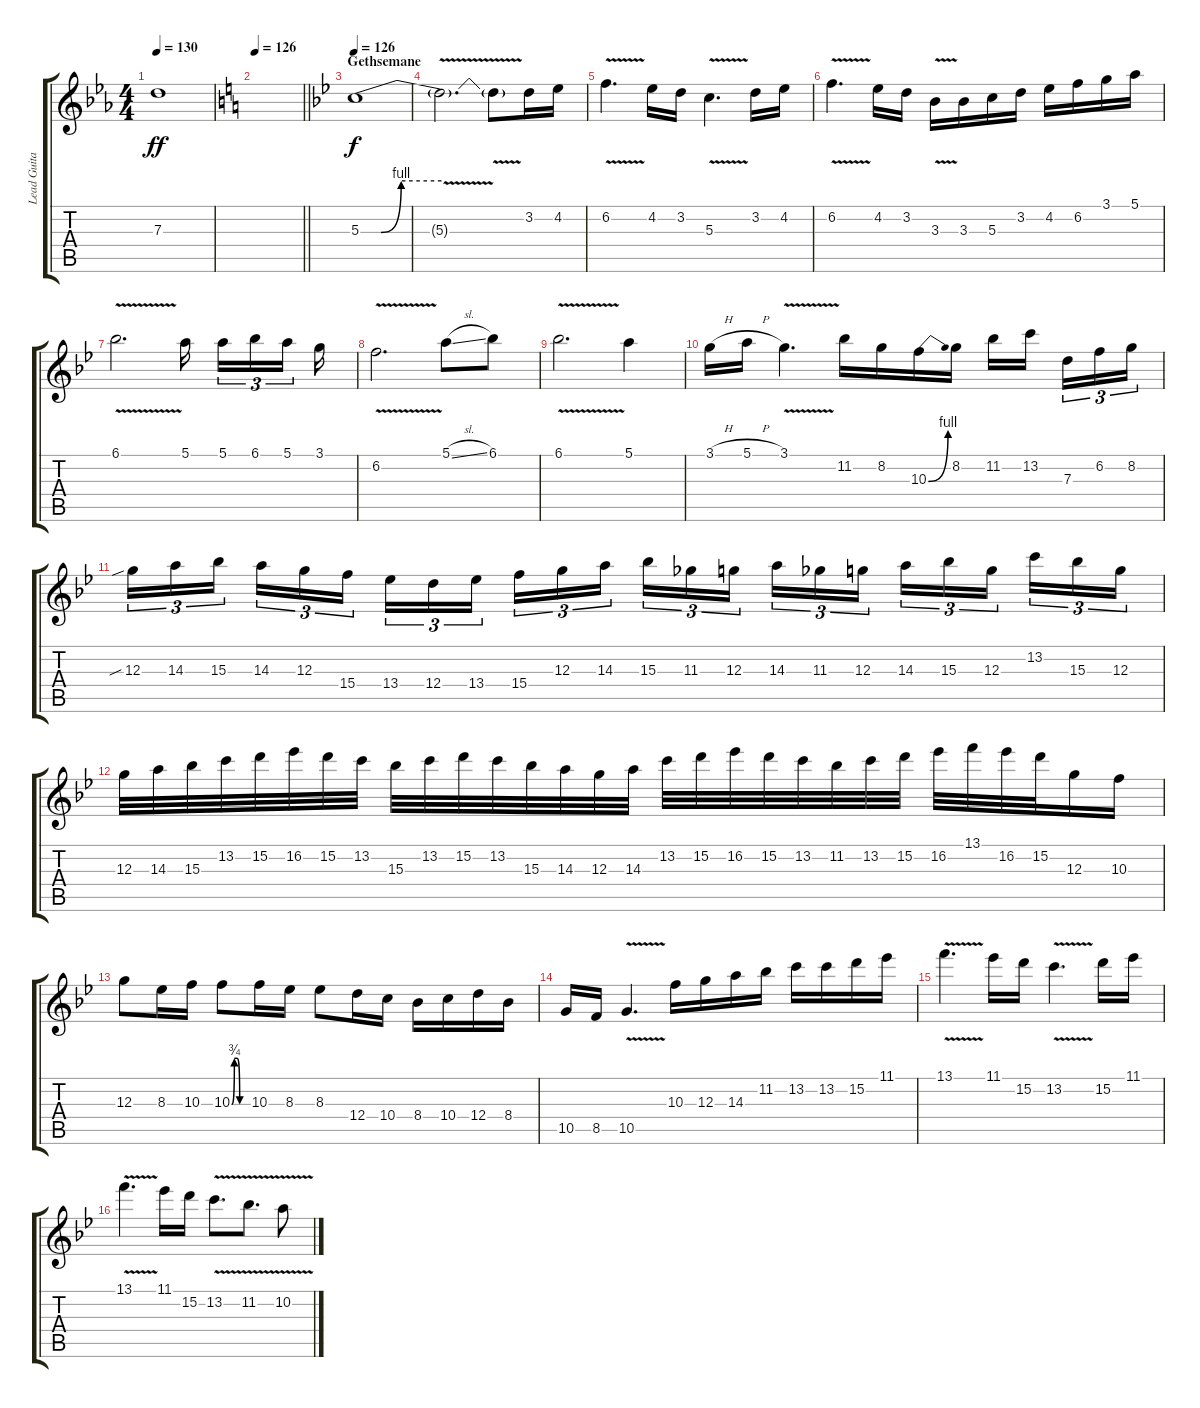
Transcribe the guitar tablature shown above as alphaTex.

\track ("Lead Guitar : Open E" "Lead Guita") {instrument overdrivenguitar}
\staff {score tabs}
\tuning (E4 B3 G3 D3 A2 E2) {hide}
\ts (4 4)
\tempo 130
\clef g2
\ks cminor
7.3{t}.1{dy ff} |
\tempo 126
\barLineRight lightlight
\ks c
|
\section ("" "Gethsemane")
\tempo 126
\ks gminor
5.3{be (custom 0 0 15 0 30 4 60 4)}.1{dy f} |
5.3{v t}.2{d} 5.3{t}.8 3.2.16 4.2.16 |
6.2{v}.4{d} 4.2.16 3.2.16 5.3{v}.4{d} 3.2.16 4.2.16 |
6.2{v}.4{d} 4.2.16 3.2.16 3.3{v}.16 3.3.16 5.3.16 3.2.16 4.2.16 6.2.16 3.1.16 5.1.16 |
6.1{v}.2{d} 5.1.16{beam splitsecondary} 5.1.16{tu (3 2)} 6.1.16{tu (3 2)} 5.1.16{tu (3 2) beam splitsecondary} 3.1.16 |
6.2{v}.2{d} 5.1{sl}.8 6.1.8 |
6.1{v}.2{d} 5.1.4 |
3.1{h}.16 5.1{h}.16 3.1{v}.4{d} 11.2.16 8.2.16 10.3{be (bend 0 0 60 4)}.16 8.2.16 11.2.16 13.2.16{beam splitsecondary} 7.3.16{tu (3 2)} 6.2.16{tu (3 2)} 8.2.16{tu (3 2)} |
12.3{sib}.16{tu (3 2)} 14.3.16{tu (3 2)} 15.3.16{tu (3 2) beam splitsecondary} 14.3.16{tu (3 2)} 12.3.16{tu (3 2)} 15.4.16{tu (3 2)} 13.4.16{tu (3 2)} 12.4.16{tu (3 2)} 13.4.16{tu (3 2) beam splitsecondary} 15.4.16{tu (3 2)} 12.3.16{tu (3 2)} 14.3.16{tu (3 2)} 15.3.16{tu (3 2)} 11.3.16{tu (3 2)} 12.3.16{tu (3 2) beam splitsecondary} 14.3.16{tu (3 2)} 11.3.16{tu (3 2)} 12.3.16{tu (3 2)} 14.3.16{tu (3 2)} 15.3.16{tu (3 2)} 12.3.16{tu (3 2) beam splitsecondary} 13.2.16{tu (3 2)} 15.3.16{tu (3 2)} 12.3.16{tu (3 2)} |
12.3.32 14.3.32 15.3.32 13.2.32 15.2.32 16.2.32 15.2.32 13.2.32 15.3.32 13.2.32 15.2.32 13.2.32 15.3.32 14.3.32 12.3.32 14.3.32 13.2.32 15.2.32 16.2.32 15.2.32 13.2.32 11.2.32 13.2.32 15.2.32 16.2.32 13.1.32 16.2.32 15.2.32 12.3.16 10.3.16 |
12.3.8 8.3.16 10.3.16 10.3{be (custom 0 0 10 3 20 3 30 0 60 0)}.8 10.3.16 8.3.16 8.3.8 12.4.16 10.4.16 8.4.16 10.4.16 12.4.16 8.4.16 |
10.5.16 8.5.16 10.5{v}.4{d} 10.3.16 12.3.16 14.3.16 11.2.16 13.2.16 13.2.16 15.2.16 11.1.16 |
13.1{v}.4{d} 11.1.16 15.2.16 13.2{v}.4{d} 15.2.16 11.1.16 |
13.1{v}.4{d} 11.1.16 15.2.16 13.2{v}.8{d} 11.2{v}.8{d} 10.2{v}.8
